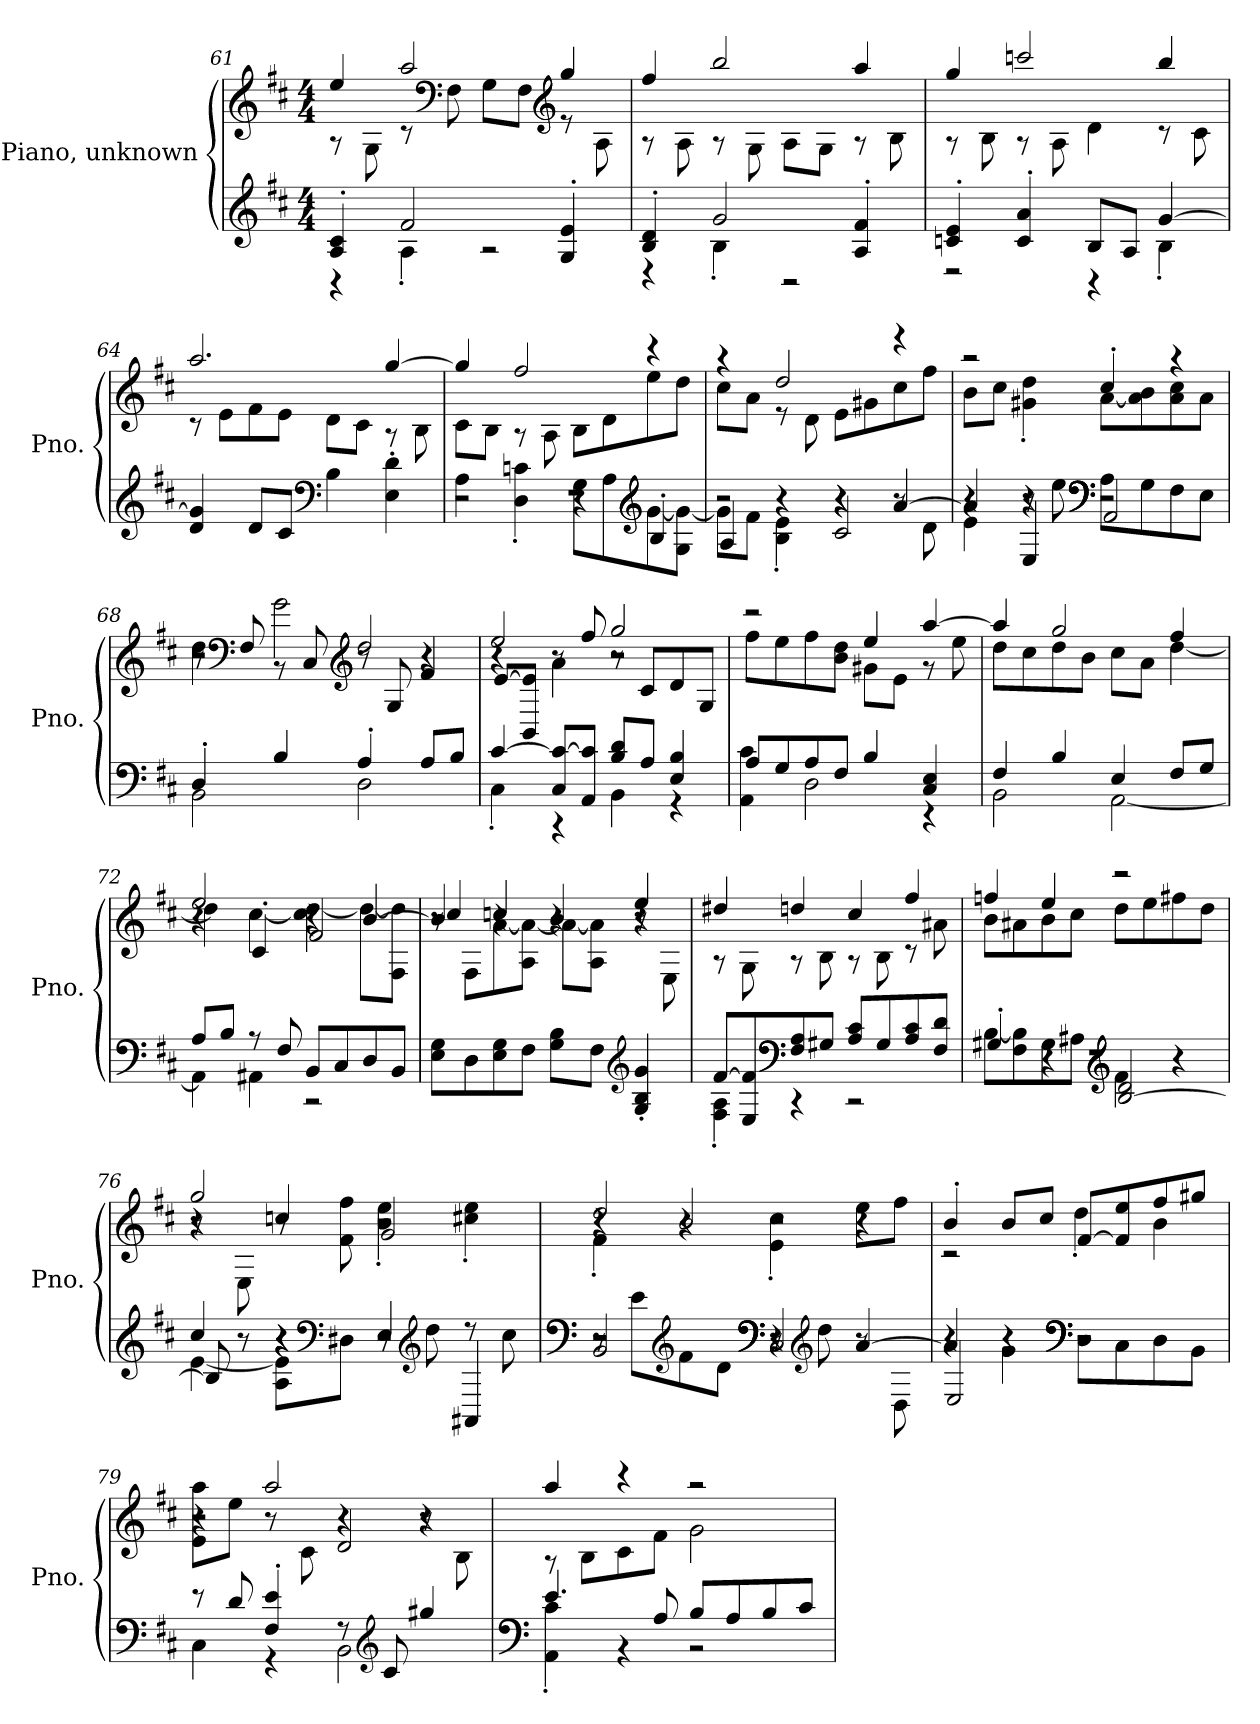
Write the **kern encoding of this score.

**kern	**kern
*part1	*part1
*staff2	*staff1
*I"Piano, unknown	*
*I'Pno.	*
*clefG2	*clefG2
*k[f#c#]	*k[f#c#]
*M4/4	*M4/4
=61	=61
*^	*^
4A/' 4c#/'	4r	4ee/	8r
.	.	.	8G\
2f#/	4A'\	2aa/	8r
*	*	*clefF4	*
.	.	.	8F#\
.	2r	.	8G\L
.	.	.	8F#\J
*	*	*clefG2	*
4G/' 4e/'	.	4gg/	8r
.	.	.	8A\
=62	=62	=62	=62
4B/' 4d/'	4r	4ff#/	8r
.	.	.	8A\
2g/	4B'\	2bb/	8r
.	.	.	8G\
.	2r	.	8A\L
.	.	.	8G\J
4A/' 4f#/'	.	4aa/	8r
.	.	.	8B\
!!LO:PB:g=z	!!
=63	=63	=63	=63
4cn/' 4e/'	2r	4gg/	8r
.	.	.	8B\
4c/' 4a/'	.	2cccn/	8r
.	.	.	8A\
8B/L	4r	.	4d\
8A/J	.	.	.
[4g/	4B'\	4bb/	8r
.	.	.	8c#\
*v	*v	*	*
=64	=64	=64
4d/ 4g/]	2.aa/	8r
.	.	8e\L
8d/L	.	8f#\
8c#/J	.	8e\J
*clefF4	*	*
4B\	.	8d\L
.	.	8c#\J
4E\' 4d\'	[4gg/	8r
.	.	8B\
=65	=65	=65
*^	*	*
*	*^	*	*
1r	4A\	2r	4gg/]	8c#\L
.	.	.	.	8B\J
.	4D\' 4cn\'	.	2ff#/	8r
.	.	.	.	8A\
.	8G\L	4r	.	8B\L
.	8A\	.	.	8d\
*clefG2	*	*	*	*
.	[8g\	4B'/	4r	8ee\
.	8G\ 8g\_J	.	.	8dd\J
=66	=66	=66	=66	=66
2r	8g\L]	4A/	4r	8cc#\L
.	8f#\J	.	.	8a\J
.	4B\' 4e\'	4r	2dd/	8r
.	.	.	.	8d\
4r	4r	2c#/	.	8e\L
.	.	.	.	8g#X\
[4a/	8r	.	4r	8cc#\
.	8d\	.	.	8ff#\J
!!LO:LB:g=z	!!
=67	=67	=67	=67	=67
4a/]	4e\	4r	2r	8b\L
.	.	.	.	8cc#\J
4r	8r	4E/	.	4g#X\' 4dd\'
.	8ee\	.	.	.
*clefF4	*	*	*	*
2r	8A\L	2AA/	4cc#'/	[8a\L
.	8G\	.	.	8a\] 8b\
.	8F#\	.	4r	8a\ 8cc#\
.	8E\J	.	.	8a\J
*	*v	*v	*	*
=68	=68	=68	=68
*	*	*	*^
4D'/	2BB\	2r	4dd\	8r
*	*	*clefF4	*	*
.	.	.	.	8F#/
4B/	.	.	2g\	8r
.	.	.	.	8C#/
*	*	*clefG2	*	*
4A'/	2D\	2dd/	.	8r
.	.	.	.	8G/
8A/L	.	.	4r	4f#/
8B/J	.	.	.	.
=69	=69	=69	=69	=69
[4c#/	4C#'\	2ee/	4r	[8e/L
.	.	.	.	8BB/ 8e/]J
8C#/ 8c#/_L	4r	.	4a\	8r
8AA/ 8c#/]J	.	.	.	8ff#/
8B/ 8d/L	4BB\	2gg/	2r	8r
8A/J	.	.	.	8c#/L
4E/ 4B/	4r	.	.	8d/
.	.	.	.	8G/J
*	*	*	*v	*v
!!LO:LB:g=z
=70	=70	=70	=70
8A/L	4AA\ 4c#\	2r	8ff#\L
8G/	.	.	8ee\
8A/	2D\	.	8ff#\
8F#/J	.	.	8b\ 8dd\J
4B/	.	4ee/	8g#X\L
.	.	.	8e\J
4C#/ 4E/	4r	[4aa/	8r
.	.	.	8ee\
=71	=71	=71	=71
4F#/	2BB\	4aa/]	8dd\L
.	.	.	8cc#\
4B/	.	2gg/	8dd\
.	.	.	8b\J
4E/	[2AA\	.	8cc#\L
.	.	.	8a\J
8F#/L	.	4ff#/	[4dd\
8G/J	.	.	.
=72	=72	=72	=72
*	*	*	*^
8A/L	4AA\]	2ee/	4dd\]	4r
8B/J	.	.	.	.
8r	4AA#X\	.	[4cc#\	4c#'/
8F#/	.	.	.	.
8BB/L	2r	4r	4cc#\] [4dd\	2f#/
8C#/	.	.	.	.
8D/	.	[4b/	8dd\L_	.
8BB/J	.	.	8F#\ 8dd\]J	.
*v	*v	*	*	*
=73	=73	=73	=73
8E\ 8G\L	4b/]	8r	4cc#/
8D\	.	8F#\L	.
8E\ 8G\	4ccn/	[8a\	4r
8F#\J	.	8A\ 8a\_J	.
8G\ 8B\L	4b/	8a\L_	4r
8F#\J	.	8A\ 8a\]J	.
*clefG2	*	*	*
4G/' 4B/' 4g/'	4r	8r	4ee/
.	.	8E\	.
*	*	*v	*v
!!LO:LB:g=z
=74	=74	=74
*^	*	*
[8f#/L	4F#\' 4A\'	4dd#X/	8r
8E/ 8f#/]	.	.	8G\
*clefF4	*	*	*
8F#/ 8A/	4r	4ddn/	8r
8G#X/J	.	.	8B\
8A/ 8c#/L	2r	4cc#/	8r
8G#/	.	.	8B\
8A/ 8c#/	.	4ff#/	8r
8F#/ 8d/J	.	.	8a#X\
=75	=75	=75	=75
*	*^	*	*
1r	[8B\L	4G#X'/	4ffn/	8b\L
.	8F#\ 8B\]	.	.	8a#X\
.	8G#\	4r	4ee/	8b\
.	8A#X\J	.	.	8cc#\J
*clefG2	*	*	*	*
.	4f#\	[2B/ 2d/	2r	8dd\L
.	.	.	.	8ee\
.	4r	.	.	8ff#X\
.	.	.	.	8dd\J
=76	=76	=76	=76	=76
*	*	*	*	*^
4cc#/	[4e\	8B/]	2gg/	8r	4r
.	.	8r	.	8E\	.
4r	8A\ 8e\]L	4r	.	8r	4ccn/
*clefF4	*	*	*	*	*
.	8D#X\J	.	.	8f#\ 8ff#\	.
2r	8r	4E/	2r	4b\' 4ee\'	2g/
*clefG2	*	*	*	*	*
.	8dd\	.	.	.	.
.	8r	4AA#X/	.	4cc#X\' 4ee\'	.
.	8cc#\	.	.	.	.
!!LO:LB:g=z	!!	!!
=77	=77	=77	=77	=77	=77
*clefF4	*	*	*	*	*
2r	8r	2BB/	2dd/	4f#'\	4r
.	8e\L	.	.	.	.
*clefG2	*	*	*	*	*
.	8f#\	.	.	4r	2b/
.	8d\J	.	.	.	.
*clefF4	*	*	*	*	*
4r	8r	2C#/	2r	4e\' 4cc#\'	.
*clefG2	*	*	*	*	*
.	8dd\	.	.	.	.
[4a/	8r	.	.	8ee\L	4r
.	8D\	.	.	8ff#\J	.
*	*	*	*	*v	*v
=78	=78	=78	=78	=78
4a/]	4r	2E/	4b'/	2r
4r	4g\	.	8b/L	.
.	.	.	8cc#/J	.
*clefF4	*	*	*	*
2r	8D\L	2r	[8f#/L	4dd'\
.	8C#\	.	8f#/] 8ee/	.
.	8D\	.	8ff#/	4b\
.	8BB\J	.	8gg#X/J	.
*	*v	*v	*	*
=79	=79	=79	=79
*	*	*	*^
8r	4C#\	4r	8e\ 8aa\L	2r
8d/	.	.	8ee\J	.
4F#/' 4e/'	4r	2aa/	8r	.
.	.	.	8c#\	.
8r	2BB\	.	4r	2d/
*clefG2	*	*	*	*
8c#/	.	.	.	.
4gg#X/	.	4r	8r	.
.	.	.	8B\	.
*	*	*v	*v	*v
!!LO:LB:g=z
=80	=80	=80
*clefF4	*	*
*	*	*^
4.e/	4AA\' 4c#\'	4aa/	8r
.	.	.	8B\L
.	4r	4r	8c#\
8A/	.	.	8f#\J
8B/L	2r	2r	2g\
8A/	.	.	.
8B/	.	.	.
8c#/J	.	.	.
*v	*v	*	*
*	*v	*v
=	=
*-	*-
